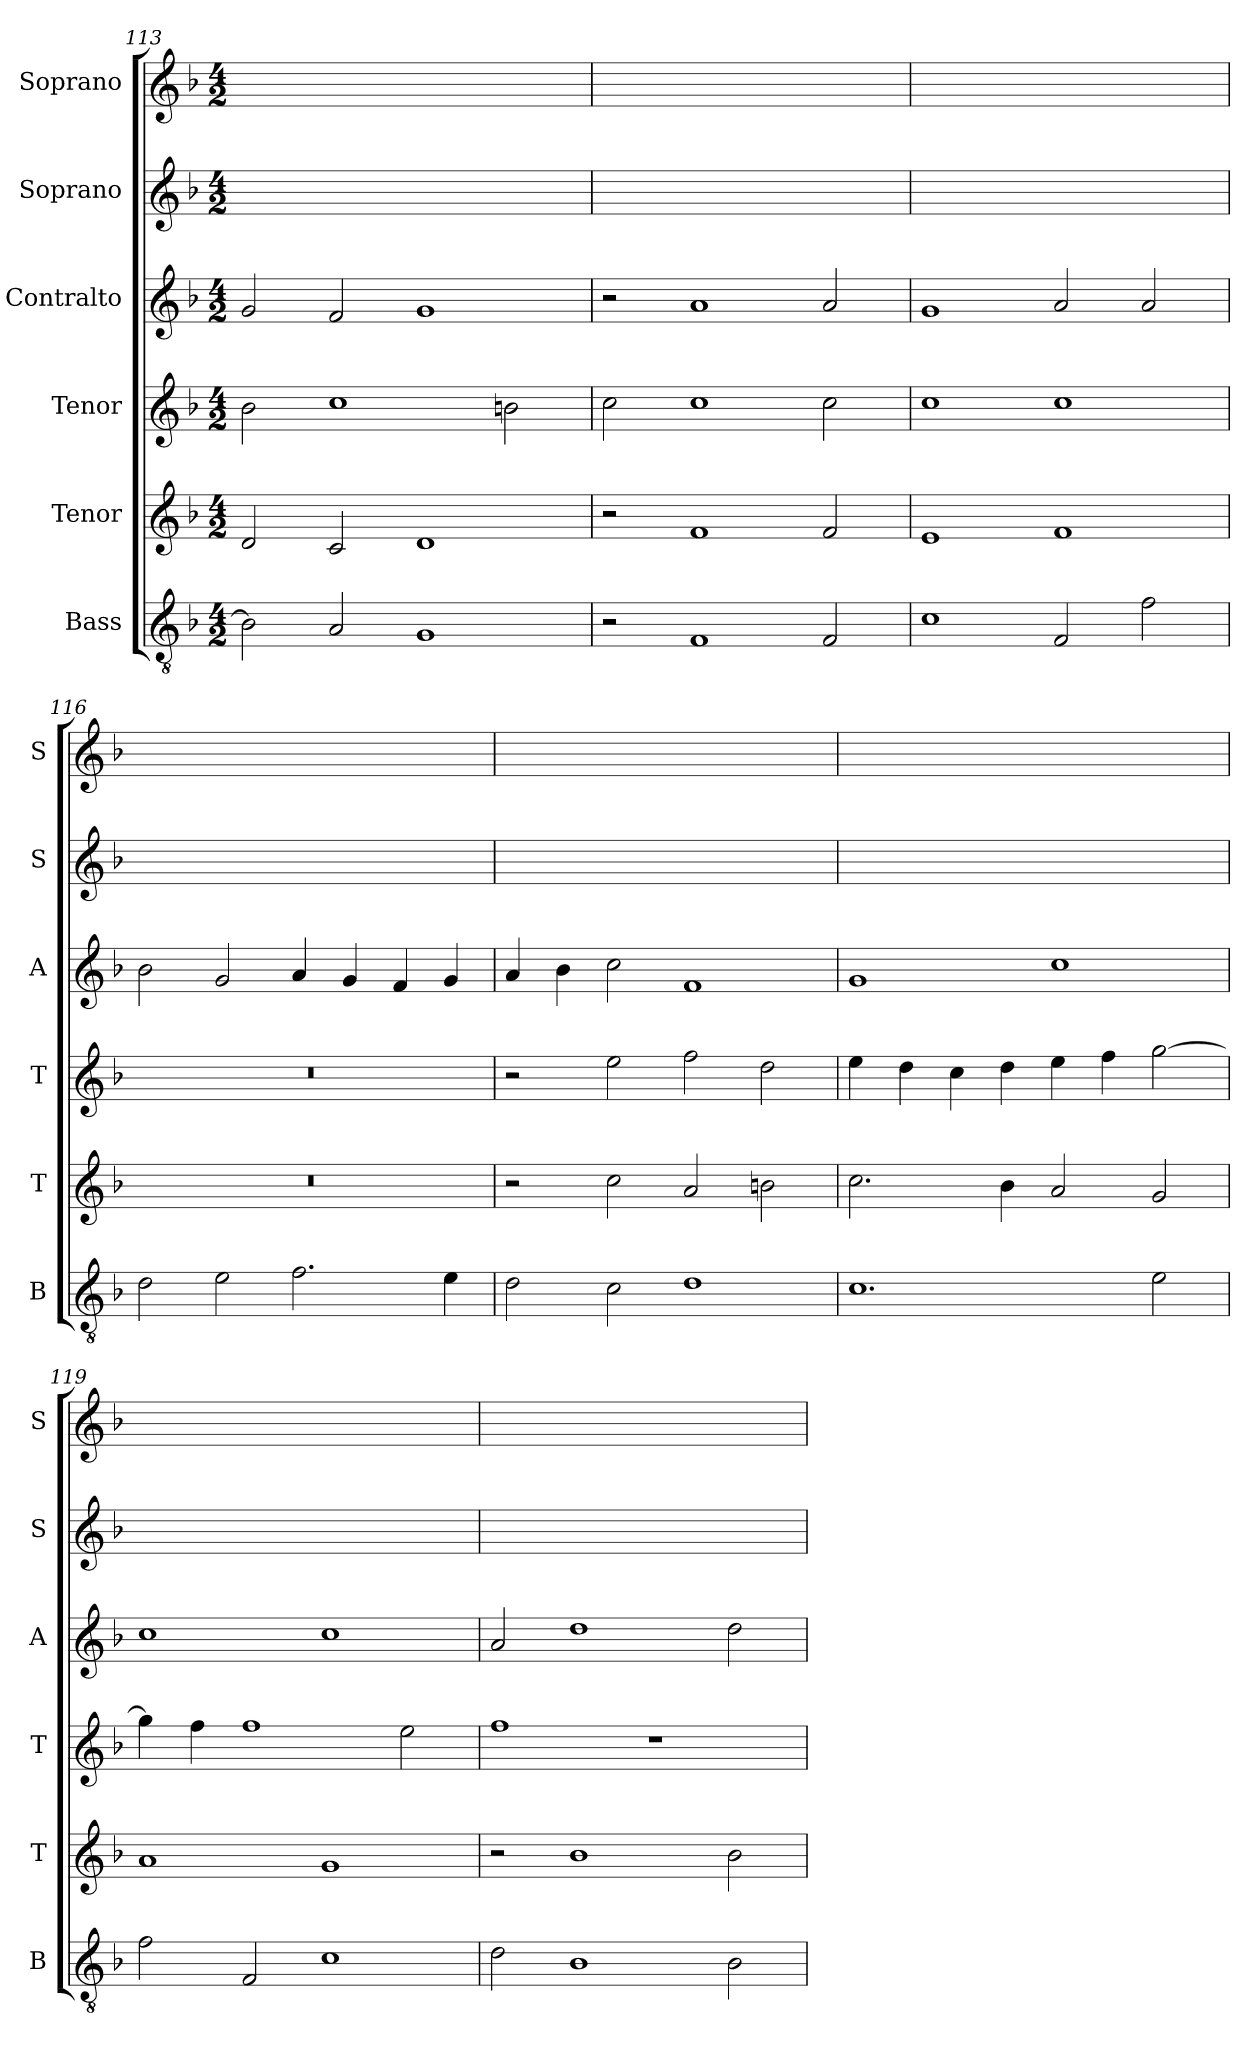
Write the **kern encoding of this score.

**kern	**kern	**kern	**kern	**kern	**kern
*part6	*part5	*part4	*part3	*part2	*part1
*staff6	*staff5	*staff4	*staff3	*staff2	*staff1
*I"Bass	*I"Tenor	*I"Tenor	*I"Contralto	*I"Soprano	*I"Soprano
*I'B	*I'T	*I'T	*I'A	*I'S	*I'S
*clefGv2	*clefG2	*clefG2	*clefG2	*clefG2	*clefG2
*k[b-]	*k[b-]	*k[b-]	*k[b-]	*k[b-]	*k[b-]
*F:ion	*F:ion	*F:ion	*F:ion	*F:ion	*F:ion
*M4/2	*M4/2	*M4/2	*M4/2	*M4/2	*M4/2
=113	=113	=113	=113	=113	=113
2B-]	2d	2b-	2g	0ryy	0ryy
2A	2c	1cc	2f	.	.
1G	1d	.	1g	.	.
.	.	2bn	.	.	.
=114	=114	=114	=114	=114	=114
2r	2r	2cc	2r	0ryy	0ryy
1F	1f	1cc	1a	.	.
2F	2f	2cc	2a	.	.
=115	=115	=115	=115	=115	=115
1c	1e	1cc	1g	0ryy	0ryy
2F	1f	1cc	2a	.	.
2f	.	.	2a	.	.
=116	=116	=116	=116	=116	=116
2d	0r	0r	2b-	0ryy	0ryy
2e	.	.	2g	.	.
2.f	.	.	4a	.	.
.	.	.	4g	.	.
.	.	.	4f	.	.
4e	.	.	4g	.	.
=117	=117	=117	=117	=117	=117
2d	2r	2r	4a	0ryy	0ryy
.	.	.	4b-	.	.
2c	2cc	2ee	2cc	.	.
1d	2a	2ff	1f	.	.
.	2bn	2dd	.	.	.
=118	=118	=118	=118	=118	=118
1.c	2.cc	4ee	1g	0ryy	0ryy
.	.	4dd	.	.	.
.	.	4cc	.	.	.
.	4b-	4dd	.	.	.
.	2a	4ee	1cc	.	.
.	.	4ff	.	.	.
2e	2g	[2gg	.	.	.
=119	=119	=119	=119	=119	=119
2f	1a	4gg]	1cc	0ryy	0ryy
.	.	4ff	.	.	.
2F	.	1ff	.	.	.
1c	1g	.	1cc	.	.
.	.	2ee	.	.	.
=120	=120	=120	=120	=120	=120
2d	2r	1ff	2a	0ryy	0ryy
1B-	1b-	.	1dd	.	.
.	.	1r	.	.	.
2B-	2b-	.	2dd	.	.
=	=	=	=	=	=
*-	*-	*-	*-	*-	*-
